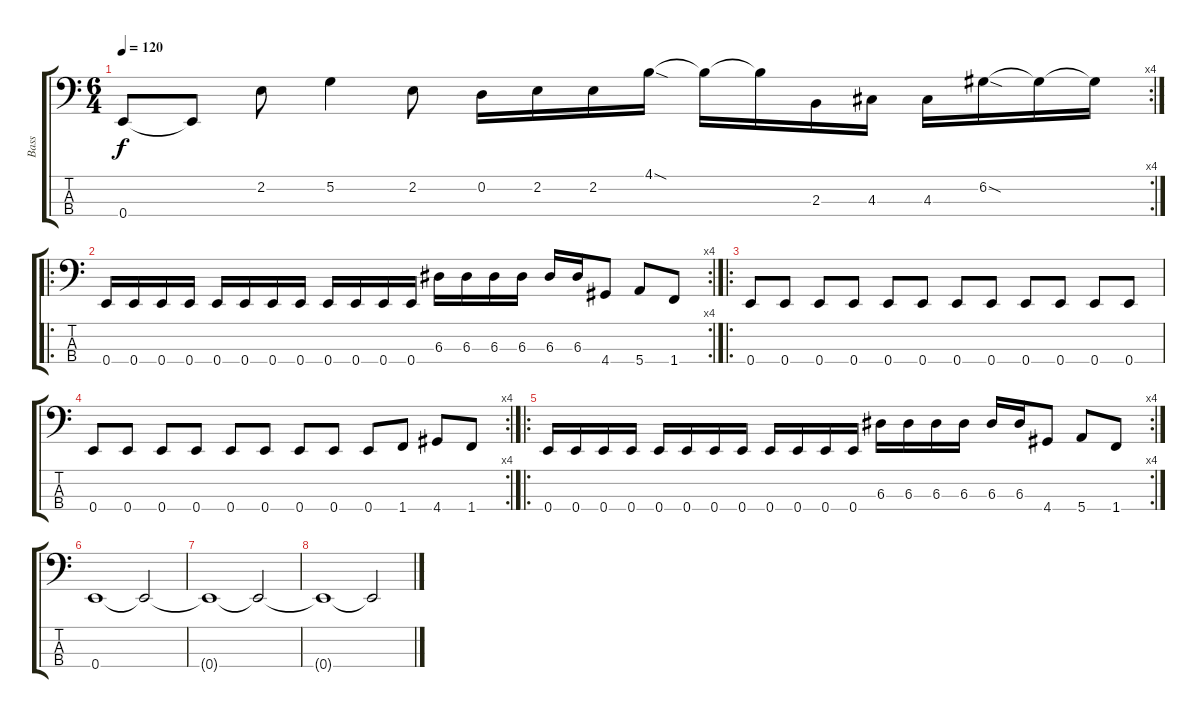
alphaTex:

\track ("Bass" "Bass") {instrument slapbass1}
\staff {score tabs}
\tuning (G2 D2 A1 E1) {hide}
\rc 4
\ts (6 4)
\tempo 120
\clef f4
\ks c
0.4.8{dy f} 0.4{t}.8 2.2.8 5.2.4 2.2.8 0.2.16 2.2.16 2.2.16 4.1{sod}.16 4.1{t}.16 4.1{t}.16 2.3.16 4.3.16 4.3.16 6.2{sod}.16 6.2{t}.16 6.2{t}.16 |
\ro
\rc 4
0.4.16{instrument electricbassfinger} 0.4.16 0.4.16 0.4.16 0.4.16 0.4.16 0.4.16 0.4.16 0.4.16 0.4.16 0.4.16 0.4.16 6.3.16 6.3.16 6.3.16 6.3.16 6.3.16 6.3.16 4.4.8{instrument slapbass1} 5.4.8 1.4.8 |
\ro
0.4.8 0.4.8 0.4.8 0.4.8 0.4.8 0.4.8 0.4.8 0.4.8 0.4.8 0.4.8 0.4.8 0.4.8 |
\rc 4
0.4.8 0.4.8 0.4.8 0.4.8 0.4.8 0.4.8 0.4.8 0.4.8 0.4.8 1.4.8 4.4.8 1.4.8 |
\ro
\rc 4
0.4.16{instrument electricbassfinger} 0.4.16 0.4.16 0.4.16 0.4.16 0.4.16 0.4.16 0.4.16 0.4.16 0.4.16 0.4.16 0.4.16 6.3.16 6.3.16 6.3.16 6.3.16 6.3.16 6.3.16 4.4.8{instrument slapbass1} 5.4.8 1.4.8 |
0.4.1 0.4{t}.2 |
0.4{t}.1 0.4{t}.2 |
0.4{t}.1 0.4{t}.2
